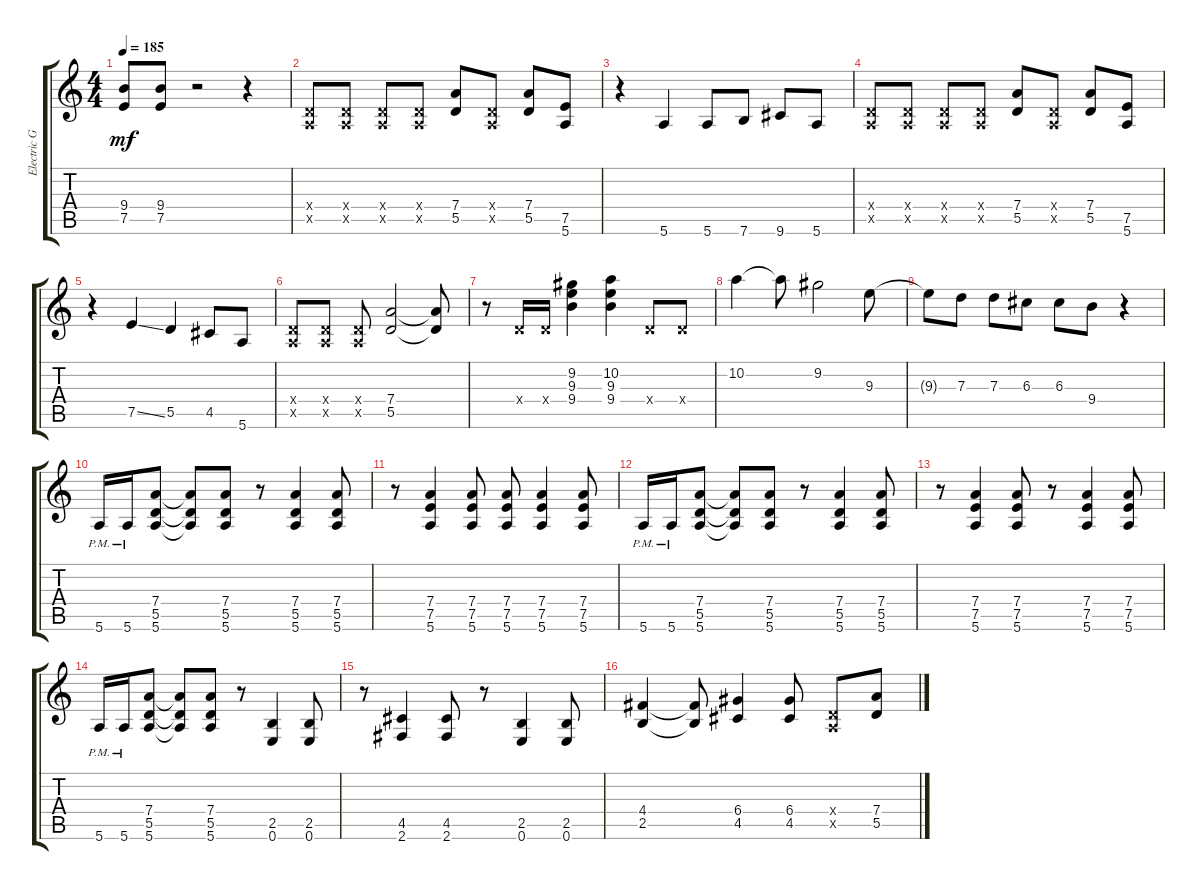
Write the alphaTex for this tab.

\track ("Electric Guitar" "Electric G") {instrument distortionguitar}
\staff {score tabs}
\tuning (E4 B3 G3 D3 A2 E2) {hide}
\ts (4 4)
\tempo 185
\clef g2
\ks c
(9.4 7.5).8{dy mf} (9.4 7.5).8 r.2 r.4 |
(0.4{x} 0.5{x}).8 (0.4{x} 0.5{x}).8 (0.4{x} 0.5{x}).8 (0.4{x} 0.5{x}).8 (7.4 5.5).8 (0.4{x} 0.5{x}).8 (7.4 5.5).8 (7.5 5.6).8 |
r.4 5.6.4 5.6.8 7.6.8 9.6.8 5.6.8 |
(0.4{x} 0.5{x}).8 (0.4{x} 0.5{x}).8 (0.4{x} 0.5{x}).8 (0.4{x} 0.5{x}).8 (7.4 5.5).8 (0.4{x} 0.5{x}).8 (7.4 5.5).8 (7.5 5.6).8 |
r.4 7.5{ss}.4 5.5.4 4.5.8 5.6.8 |
(0.4{x} 0.5{x}).8 (0.4{x} 0.5{x}).8 (0.4{x} 0.5{x}).8 (7.4 5.5).2 (7.4{t} 5.5{t}).8 |
r.8 0.4{x}.16 0.4{x}.16 (9.2 9.3 9.4).4 (10.2 9.3 9.4).4 0.4{x}.8 0.4{x}.8 |
10.2.4 10.2{t}.8 9.2.2 9.3.8 |
9.3{t}.8 7.3.8 7.3.8 6.3.8 6.3.8 9.4.8 r.4 |
5.6{pm}.16 5.6{pm}.16 (7.4 5.5 5.6).8 (7.4{t} 5.5{t} 5.6{t}).8 (7.4 5.5 5.6).8 r.8 (7.4 5.5 5.6).4 (7.4 5.5 5.6).8 |
r.8 (7.4 7.5 5.6).4 (7.4 7.5 5.6).8 (7.4 7.5 5.6).8 (7.4 7.5 5.6).4 (7.4 7.5 5.6).8 |
5.6{pm}.16 5.6{pm}.16 (7.4 5.5 5.6).8 (7.4{t} 5.5{t} 5.6{t}).8 (7.4 5.5 5.6).8 r.8 (7.4 5.5 5.6).4 (7.4 5.5 5.6).8 |
r.8 (7.4 7.5 5.6).4 (7.4 7.5 5.6).8 r.8 (7.4 7.5 5.6).4 (7.4 7.5 5.6).8 |
5.6{pm}.16 5.6{pm}.16 (7.4 5.5 5.6).8 (7.4{t} 5.5{t} 5.6{t}).8 (7.4 5.5 5.6).8 r.8 (2.5 0.6).4 (2.5 0.6).8 |
r.8 (4.5 2.6).4 (4.5 2.6).8 r.8 (2.5 0.6).4 (2.5 0.6).8 |
(4.4 2.5).4 (4.4{t} 2.5{t}).8 (6.4 4.5).4 (6.4 4.5).8 (0.4{x} 0.5{x}).8 (7.4 5.5).8
